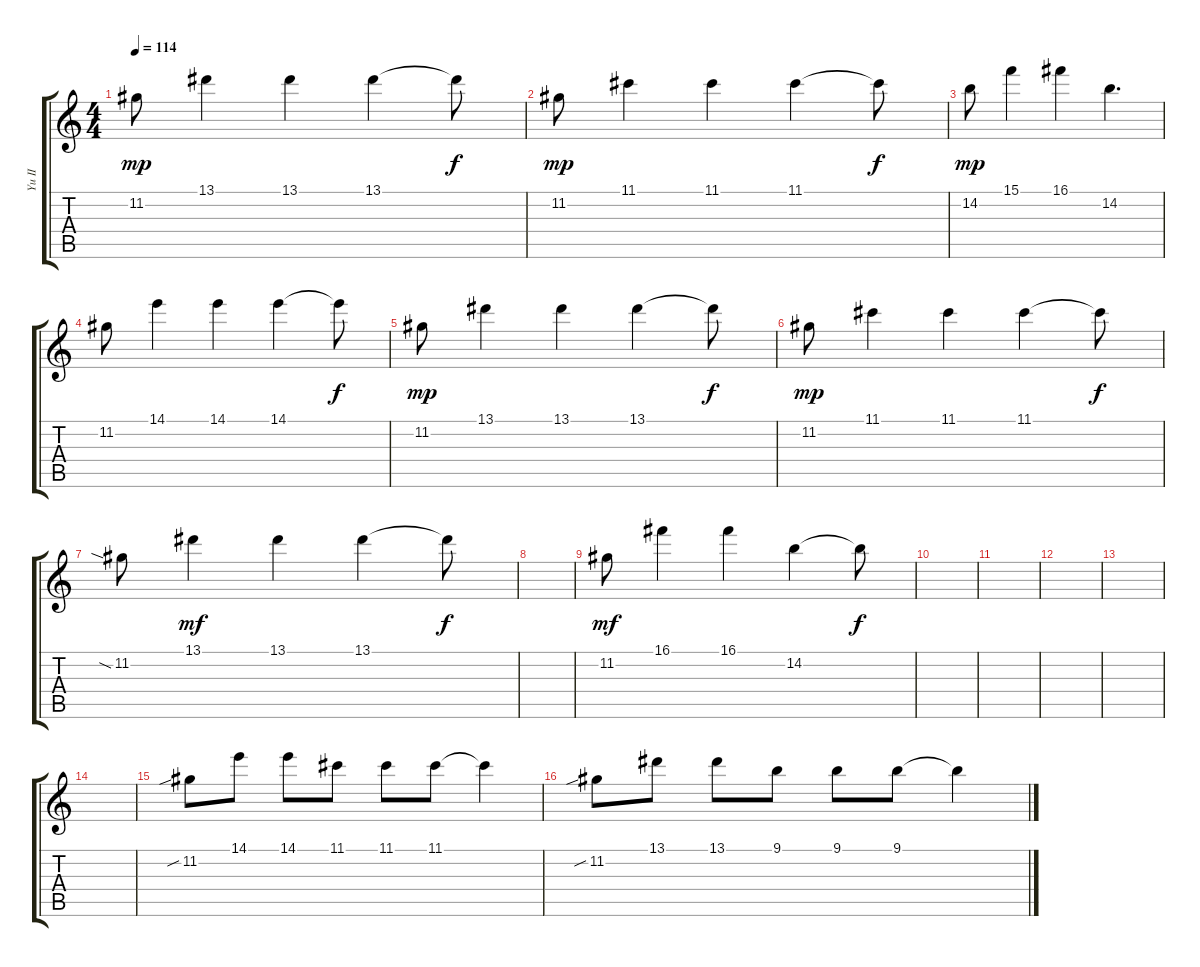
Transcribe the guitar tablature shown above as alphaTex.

\track ("Yu II" "Yu II") {instrument overdrivenguitar}
\staff {score tabs}
\tuning (D4 A3 F3 C3 G2 C2) {hide}
\ts (4 4)
\tempo 114
\clef g2
\ks c
11.2.8{dy mp} 13.1.4 13.1.4 13.1.4 13.1{t}.8{dy f} |
11.2.8{dy mp} 11.1.4 11.1.4 11.1.4 11.1{t}.8{dy f} |
14.2.8{dy mp} 15.1.4 16.1.4 14.2.4{d} |
11.2.8 14.1.4 14.1.4 14.1.4 14.1{t}.8{dy f} |
11.2.8{dy mp} 13.1.4 13.1.4 13.1.4 13.1{t}.8{dy f} |
11.2.8{dy mp} 11.1.4 11.1.4 11.1.4 11.1{t}.8{dy f} |
11.2{sia}.8 13.1.4{dy mf} 13.1.4 13.1.4 13.1{t}.8{dy f} |
|
11.2.8{dy mf} 16.1.4 16.1.4 14.2.4 14.2{t}.8{dy f} |
|
|
|
|
|
11.2{sib}.8 14.1.8 14.1.8 11.1.8 11.1.8 11.1.8 11.1{t}.4 |
11.2{sib}.8 13.1.8 13.1.8 9.1.8 9.1.8 9.1.8 9.1{t}.4
